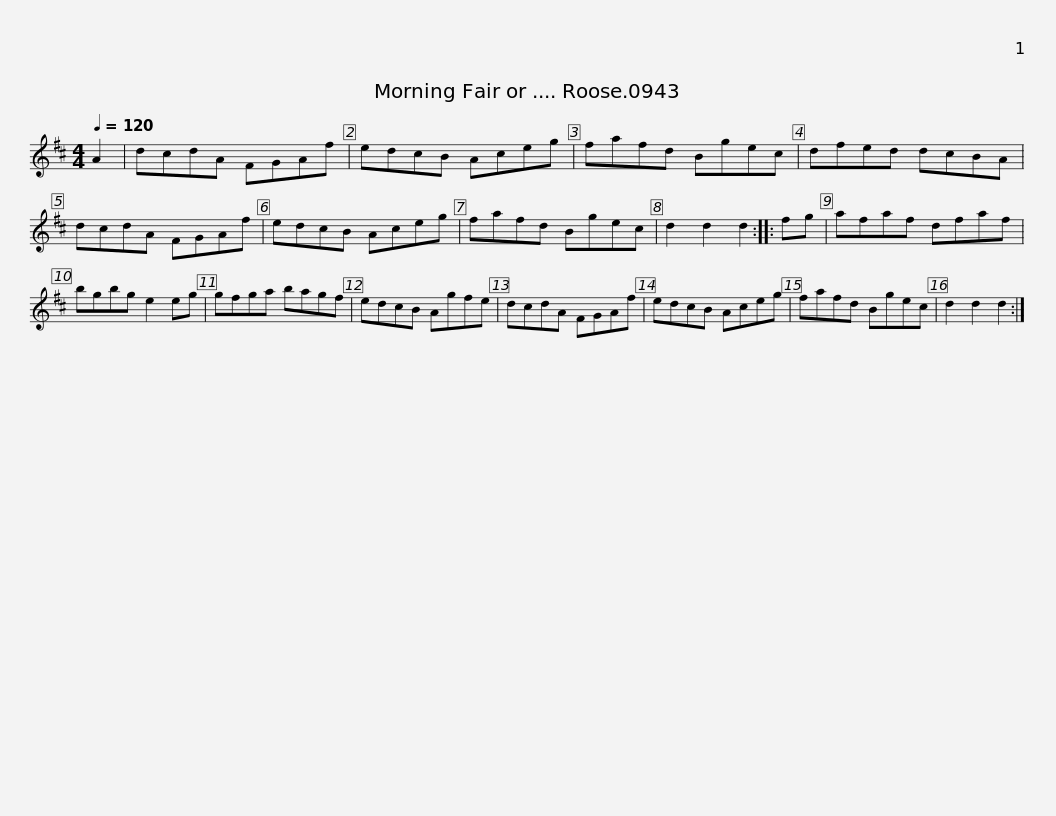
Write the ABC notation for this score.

X:1
L:1/8
Q:1/4=120
M:4/4
I:linebreak $
K:D
V:1 treble
V:1
 A2 | dcdA FGAf | edcB Aceg | fafd Bgec | dfed dcBA | %5
 dcdA FGAf |$ edcB Aceg | fafd Bgec | d2 d2 d2 :: fg | %10
 afaf dfaf | bgbg e2 eg |$ gfga bagf | edcB Agfe | dcdA FGAf | %15
 edcB Aceg | fafd Bgec | d2 d2 d2 :| %18
